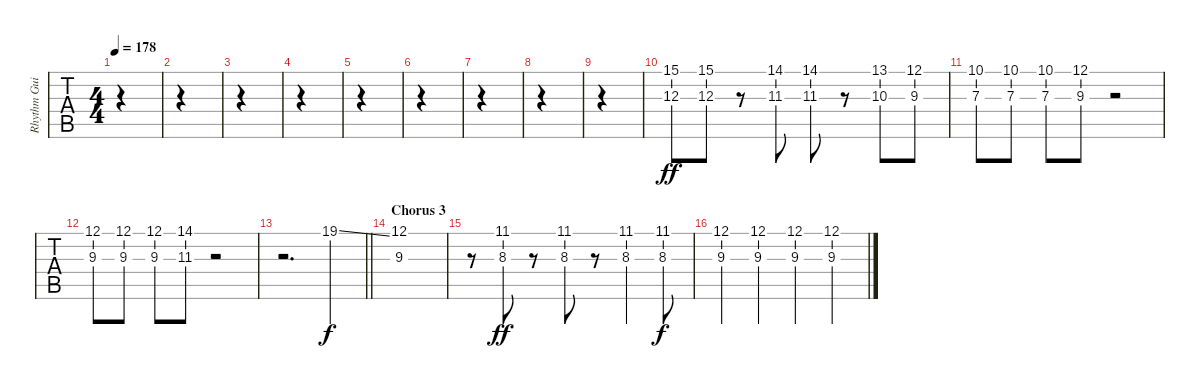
\track ("Rhythm Guitar" "Rhythm Gui") {instrument distortionguitar}
\staff {tabs}
\tuning (E4 B3 G3 D3 A2 E2) {hide}
\ts (4 4)
\tempo 178
\clef g2
\ks d
|
|
|
|
|
|
|
|
|
(15.1{ac} 12.3{ac}).8{dy ff} (15.1{ac} 12.3{ac}).8 r.8 (14.1{ac} 11.3{ac}).8 (14.1{ac} 11.3{ac}).8 r.8 (13.1{ac} 10.3{ac}).8 (12.1{ac} 9.3{ac}).8 |
(10.1{ac} 7.3{ac}).8 (10.1{ac} 7.3{ac}).8 (10.1{ac} 7.3{ac}).8 (12.1{ac} 9.3{ac}).8 r.2 |
(12.1{ac} 9.3{ac}).8 (12.1{ac} 9.3{ac}).8 (12.1{ac} 9.3{ac}).8 (14.1{ac} 11.3{ac}).8 r.2 |
\barLineRight lightlight
r.2{d} 19.1{ss}.4{dy f} |
\section ("" "Chorus 3")
\ks e
(12.1 9.3).1 |
r.8 (11.1{ac} 8.3{ac}).8{dy ff} r.8 (11.1{ac} 8.3{ac}).8 r.8 (11.1{ac} 8.3{ac}).4 (11.1 8.3).8{dy f} |
(12.1 9.3).4 (12.1 9.3).4 (12.1 9.3).4 (12.1 9.3).4
